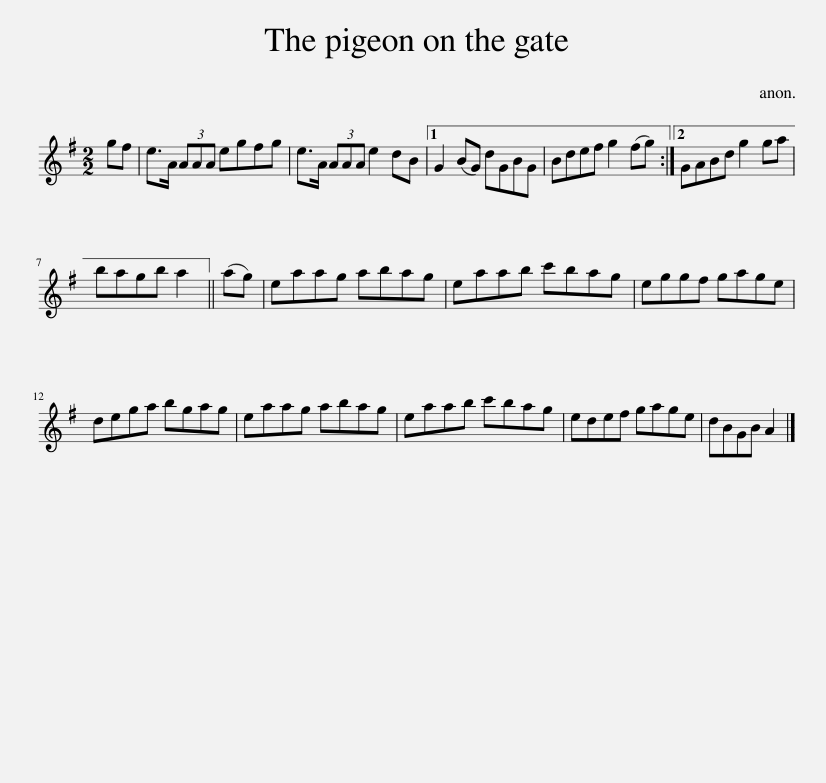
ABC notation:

X:1
L:1/8
M:2/2
I:linebreak $
K:G
V:1 treble
V:1
 gf | e>A (3AAA egfg | e>A (3AAA e2 dB |1 G2 (BG) dGBG | Bdef g2 (fg) :|2 %5
 GABd g2 ga |$ bagb a2 || (ag) | eaag abag | eaab c'bag | %10
 eggf gage |$ dega bgag | eaag abag | eaab c'bag | edef gage | %15
 dBGB A2 |] %16
